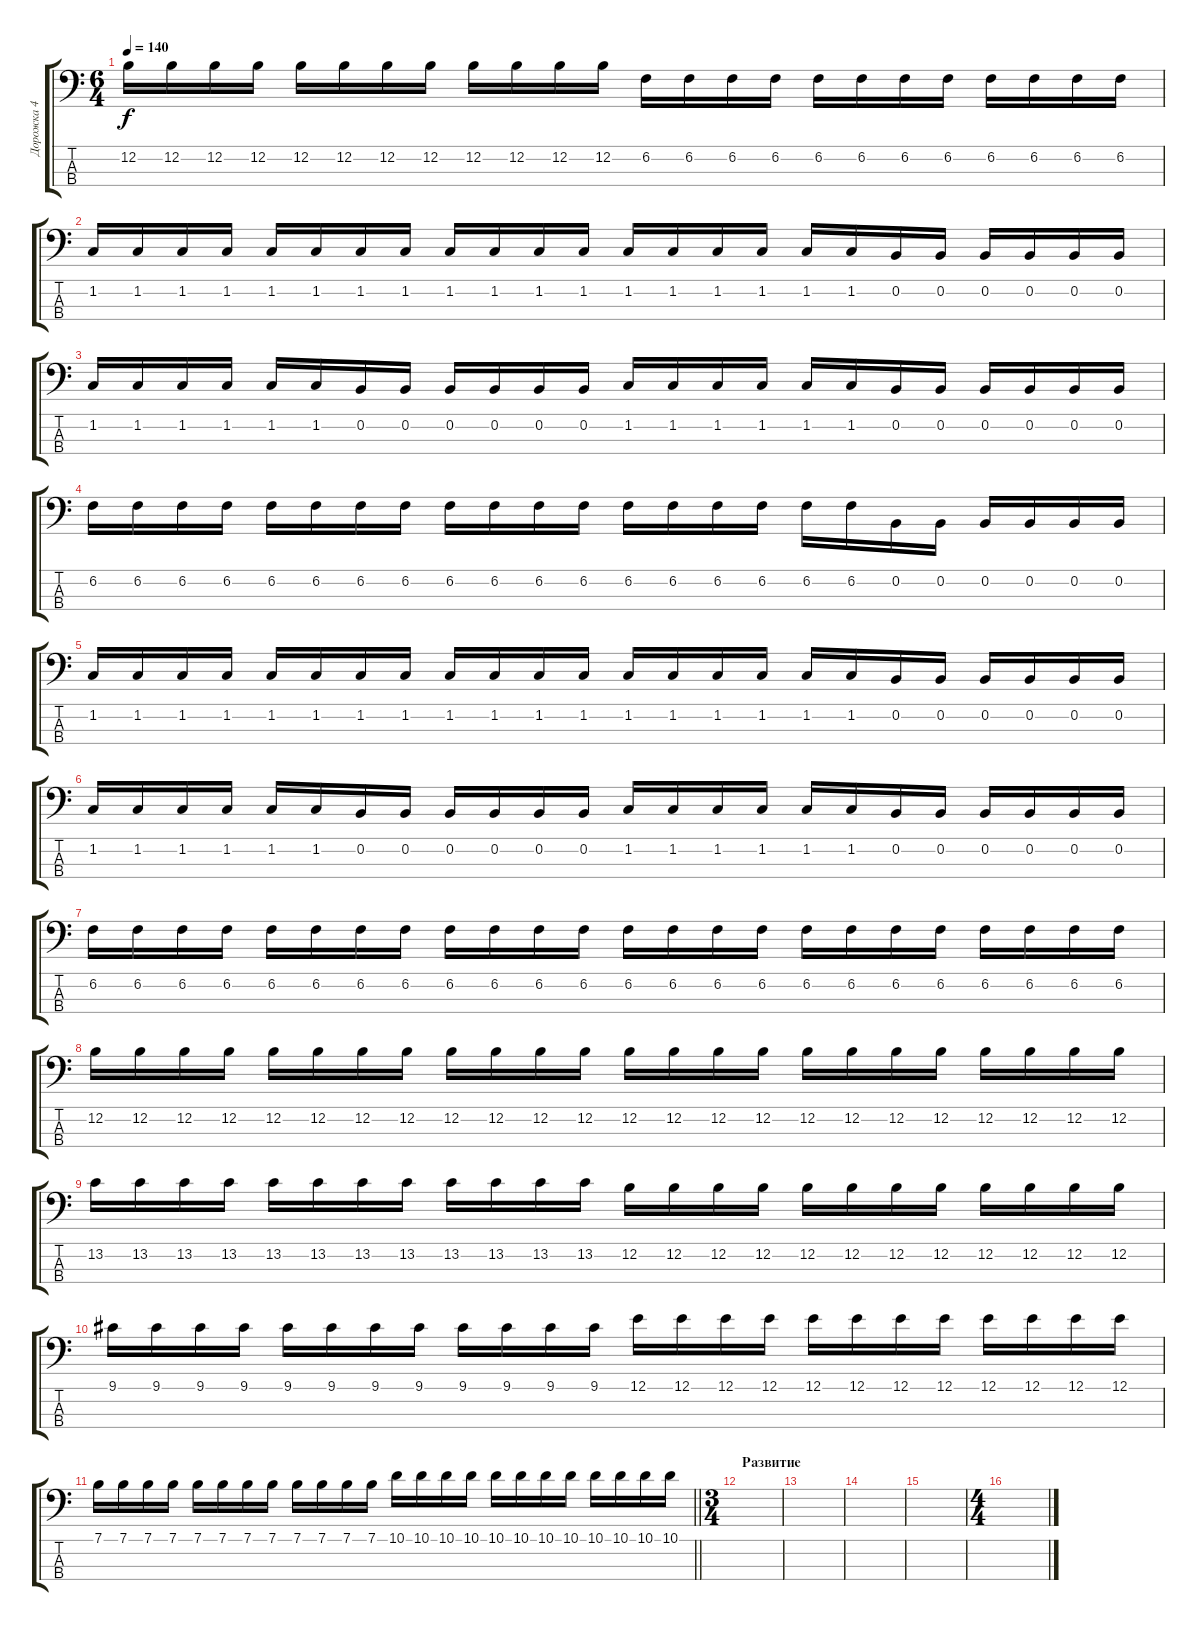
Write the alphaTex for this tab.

\track ("Дорожка 4" "Дорожка 4") {instrument electricbassfinger}
\staff {score tabs}
\tuning (E2 B1 Gb1 Db1) {hide}
\ts (6 4)
\tempo 140
\clef f4
\ks c
12.2.16{dy f} 12.2.16 12.2.16 12.2.16 12.2.16 12.2.16 12.2.16 12.2.16 12.2.16 12.2.16 12.2.16 12.2.16 6.2.16 6.2.16 6.2.16 6.2.16 6.2.16 6.2.16 6.2.16 6.2.16 6.2.16 6.2.16 6.2.16 6.2.16 |
1.2.16 1.2.16 1.2.16 1.2.16 1.2.16 1.2.16 1.2.16 1.2.16 1.2.16 1.2.16 1.2.16 1.2.16 1.2.16 1.2.16 1.2.16 1.2.16 1.2.16 1.2.16 0.2.16 0.2.16 0.2.16 0.2.16 0.2.16 0.2.16 |
1.2.16 1.2.16 1.2.16 1.2.16 1.2.16 1.2.16 0.2.16 0.2.16 0.2.16 0.2.16 0.2.16 0.2.16 1.2.16 1.2.16 1.2.16 1.2.16 1.2.16 1.2.16 0.2.16 0.2.16 0.2.16 0.2.16 0.2.16 0.2.16 |
6.2.16 6.2.16 6.2.16 6.2.16 6.2.16 6.2.16 6.2.16 6.2.16 6.2.16 6.2.16 6.2.16 6.2.16 6.2.16 6.2.16 6.2.16 6.2.16 6.2.16 6.2.16 0.2.16 0.2.16 0.2.16 0.2.16 0.2.16 0.2.16 |
1.2.16 1.2.16 1.2.16 1.2.16 1.2.16 1.2.16 1.2.16 1.2.16 1.2.16 1.2.16 1.2.16 1.2.16 1.2.16 1.2.16 1.2.16 1.2.16 1.2.16 1.2.16 0.2.16 0.2.16 0.2.16 0.2.16 0.2.16 0.2.16 |
1.2.16 1.2.16 1.2.16 1.2.16 1.2.16 1.2.16 0.2.16 0.2.16 0.2.16 0.2.16 0.2.16 0.2.16 1.2.16 1.2.16 1.2.16 1.2.16 1.2.16 1.2.16 0.2.16 0.2.16 0.2.16 0.2.16 0.2.16 0.2.16 |
6.2.16 6.2.16 6.2.16 6.2.16 6.2.16 6.2.16 6.2.16 6.2.16 6.2.16 6.2.16 6.2.16 6.2.16 6.2.16 6.2.16 6.2.16 6.2.16 6.2.16 6.2.16 6.2.16 6.2.16 6.2.16 6.2.16 6.2.16 6.2.16 |
12.2.16 12.2.16 12.2.16 12.2.16 12.2.16 12.2.16 12.2.16 12.2.16 12.2.16 12.2.16 12.2.16 12.2.16 12.2.16 12.2.16 12.2.16 12.2.16 12.2.16 12.2.16 12.2.16 12.2.16 12.2.16 12.2.16 12.2.16 12.2.16 |
13.2.16 13.2.16 13.2.16 13.2.16 13.2.16 13.2.16 13.2.16 13.2.16 13.2.16 13.2.16 13.2.16 13.2.16 12.2.16 12.2.16 12.2.16 12.2.16 12.2.16 12.2.16 12.2.16 12.2.16 12.2.16 12.2.16 12.2.16 12.2.16 |
9.1.16 9.1.16 9.1.16 9.1.16 9.1.16 9.1.16 9.1.16 9.1.16 9.1.16 9.1.16 9.1.16 9.1.16 12.1.16 12.1.16 12.1.16 12.1.16 12.1.16 12.1.16 12.1.16 12.1.16 12.1.16 12.1.16 12.1.16 12.1.16 |
\barLineRight lightlight
7.1.16 7.1.16 7.1.16 7.1.16 7.1.16 7.1.16 7.1.16 7.1.16 7.1.16 7.1.16 7.1.16 7.1.16 10.1.16 10.1.16 10.1.16 10.1.16 10.1.16 10.1.16 10.1.16 10.1.16 10.1.16 10.1.16 10.1.16 10.1.16 |
\ts (3 4)
\section ("" "Развитие")
|
|
|
|
\ts (4 4)
